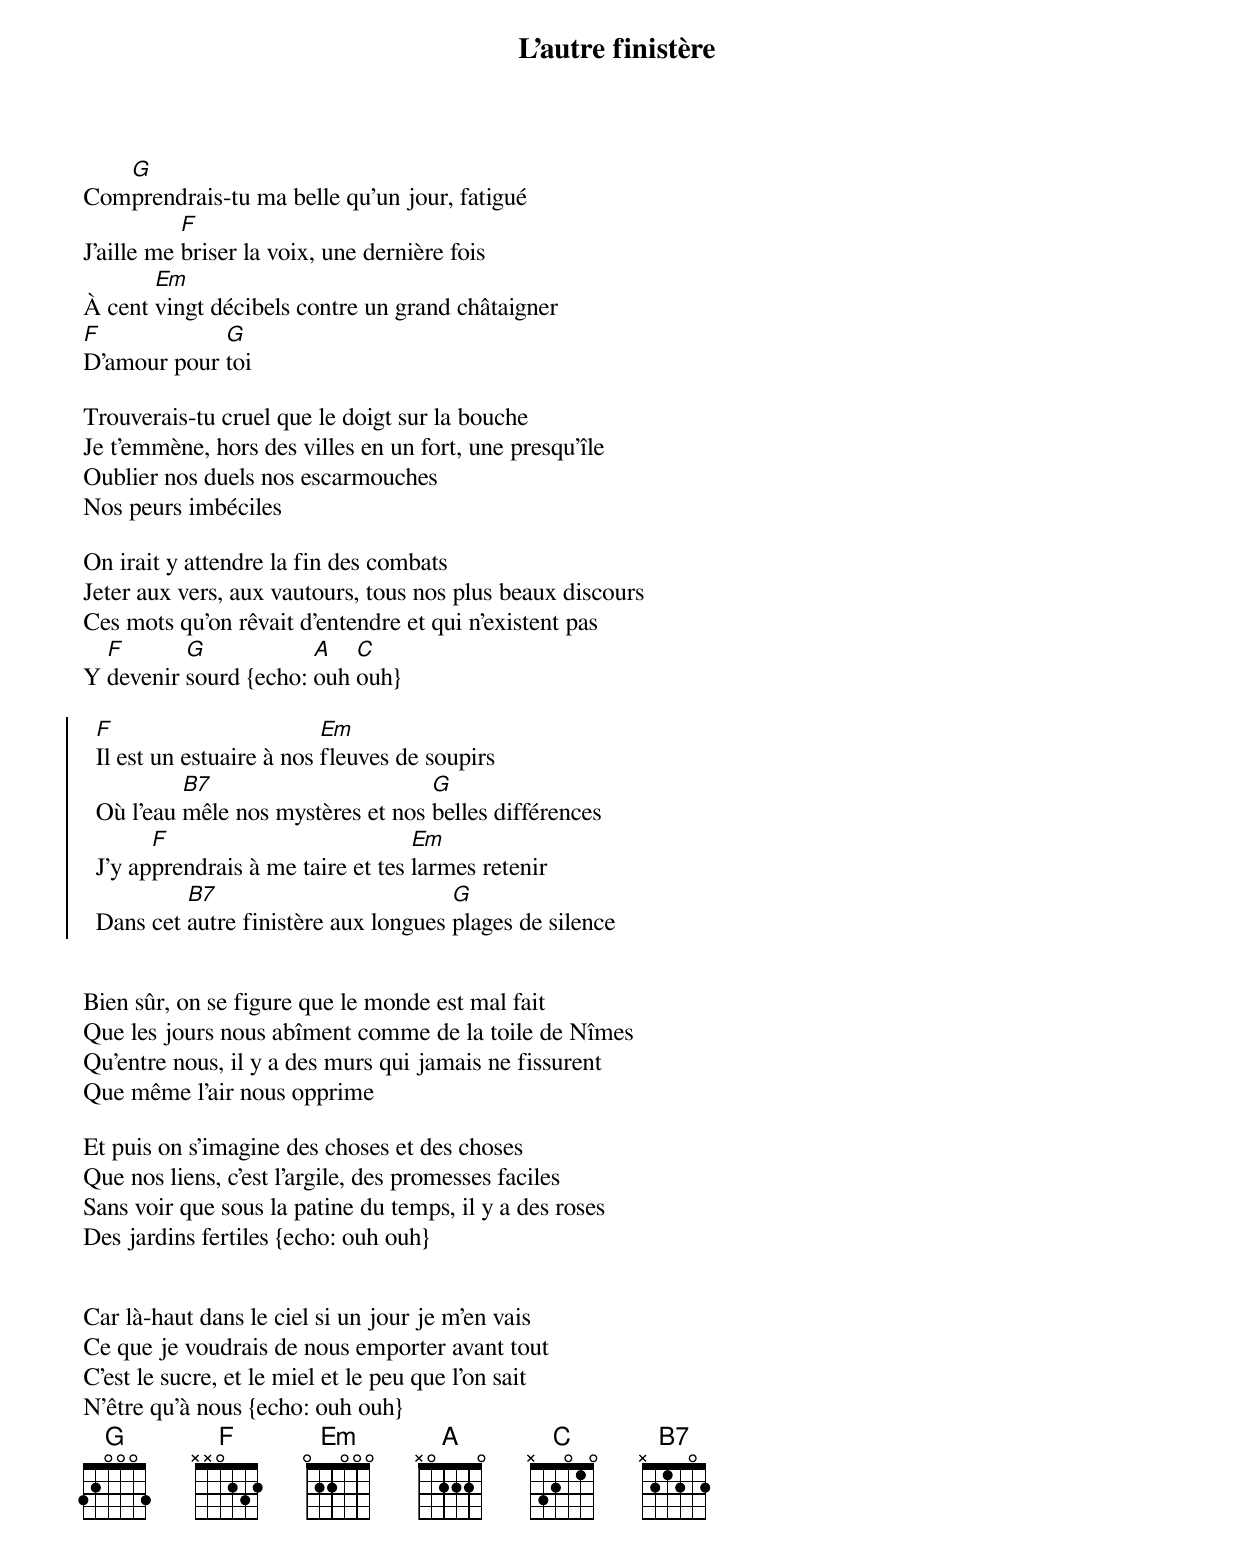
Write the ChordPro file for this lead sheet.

{title: L'autre finistère}
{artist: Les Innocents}
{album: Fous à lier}
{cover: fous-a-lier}
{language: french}
{columns: 1}
{define: G frets 3 2 0 0 0 3}
{define: F frets X X 0 2 3 2}
{define: Em frets 0 2 2 0 0 0}
{define: B7 frets X 2 1 2 0 2}
{define: A frets X 0 2 2 2 0}
{define: C frets X 3 2 0 1 0}


Com[G]prendrais-tu ma belle qu'un jour, fatigué
J'aille me [F]briser la voix, une dernière fois
À cent [Em]vingt décibels contre un grand châtaigner
[F]D'amour pour [G]toi

Trouverais-tu cruel que le doigt sur la bouche
Je t'emmène, hors des villes en un fort, une presqu'île
Oublier nos duels nos escarmouches
Nos peurs imbéciles

On irait y attendre la fin des combats
Jeter aux vers, aux vautours, tous nos plus beaux discours
Ces mots qu'on rêvait d'entendre et qui n'existent pas
Y [F]devenir [G]sourd {echo: [A]ouh [C]ouh}

{start_of_chorus}
  [F]Il est un estuaire à nos [Em]fleuves de soupirs
  Où l'eau [B7]mêle nos mystères et nos [G]belles différences
  J'y ap[F]prendrais à me taire et tes [Em]larmes retenir
  Dans cet [B7]autre finistère aux longues [G]plages de silence
{end_of_chorus}


Bien sûr, on se figure que le monde est mal fait
Que les jours nous abîment comme de la toile de Nîmes
Qu'entre nous, il y a des murs qui jamais ne fissurent
Que même l'air nous opprime

Et puis on s'imagine des choses et des choses
Que nos liens, c'est l'argile, des promesses faciles
Sans voir que sous la patine du temps, il y a des roses
Des jardins fertiles {echo: ouh ouh}


Car là-haut dans le ciel si un jour je m'en vais
Ce que je voudrais de nous emporter avant tout
C'est le sucre, et le miel et le peu que l'on sait
N'être qu'à nous {echo: ouh ouh}
